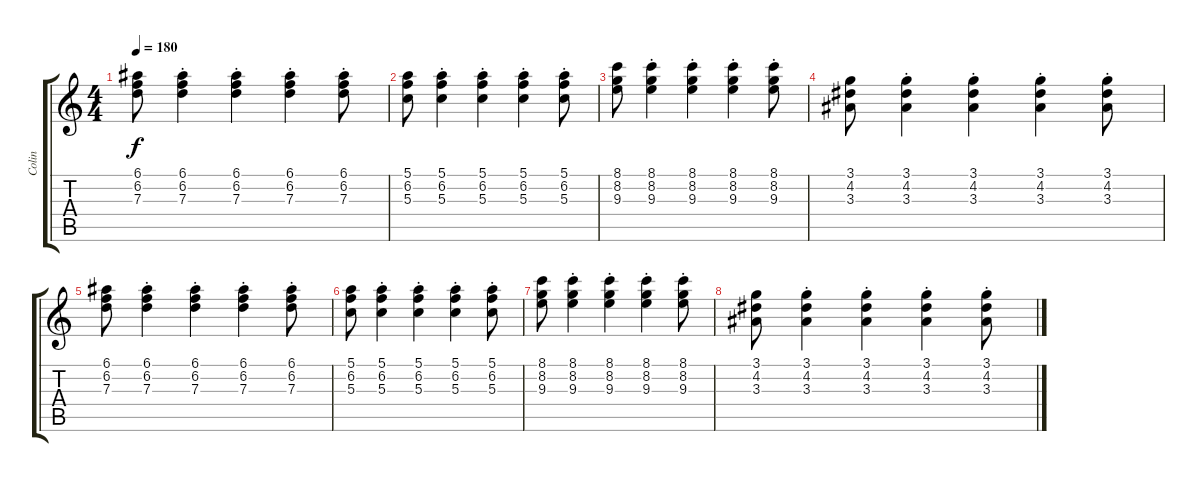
\track ("Colin" "Colin") {instrument acousticguitarnylon}
\staff {score tabs}
\tuning (E4 B3 G3 D3 A2 E2) {hide}
\ts (4 4)
\tempo 180
\clef g2
\ks c
(6.1 6.2 7.3).8{dy f} (6.1{st} 6.2{st} 7.3{st}).4 (6.1{st} 6.2{st} 7.3{st}).4 (6.1{st} 6.2{st} 7.3{st}).4 (6.1{st} 6.2{st} 7.3{st}).8 |
(5.1 6.2 5.3).8 (5.1{st} 6.2{st} 5.3{st}).4 (5.1{st} 6.2{st} 5.3{st}).4 (5.1{st} 6.2{st} 5.3{st}).4 (5.1{st} 6.2{st} 5.3{st}).8 |
(8.1 8.2 9.3).8 (8.1{st} 8.2{st} 9.3{st}).4 (8.1{st} 8.2{st} 9.3{st}).4 (8.1{st} 8.2{st} 9.3{st}).4 (8.1{st} 8.2{st} 9.3{st}).8 |
(3.1 4.2 3.3).8 (3.1{st} 4.2{st} 3.3{st}).4 (3.1{st} 4.2{st} 3.3{st}).4 (3.1{st} 4.2{st} 3.3{st}).4 (3.1{st} 4.2{st} 3.3{st}).8 |
(6.1 6.2 7.3).8 (6.1{st} 6.2{st} 7.3{st}).4 (6.1{st} 6.2{st} 7.3{st}).4 (6.1{st} 6.2{st} 7.3{st}).4 (6.1{st} 6.2{st} 7.3{st}).8 |
(5.1 6.2 5.3).8 (5.1{st} 6.2{st} 5.3{st}).4 (5.1{st} 6.2{st} 5.3{st}).4 (5.1{st} 6.2{st} 5.3{st}).4 (5.1{st} 6.2{st} 5.3{st}).8 |
(8.1 8.2 9.3).8 (8.1{st} 8.2{st} 9.3{st}).4 (8.1{st} 8.2{st} 9.3{st}).4 (8.1{st} 8.2{st} 9.3{st}).4 (8.1{st} 8.2{st} 9.3{st}).8 |
(3.1 4.2 3.3).8 (3.1{st} 4.2{st} 3.3{st}).4 (3.1{st} 4.2{st} 3.3{st}).4 (3.1{st} 4.2{st} 3.3{st}).4 (3.1{st} 4.2{st} 3.3{st}).8
